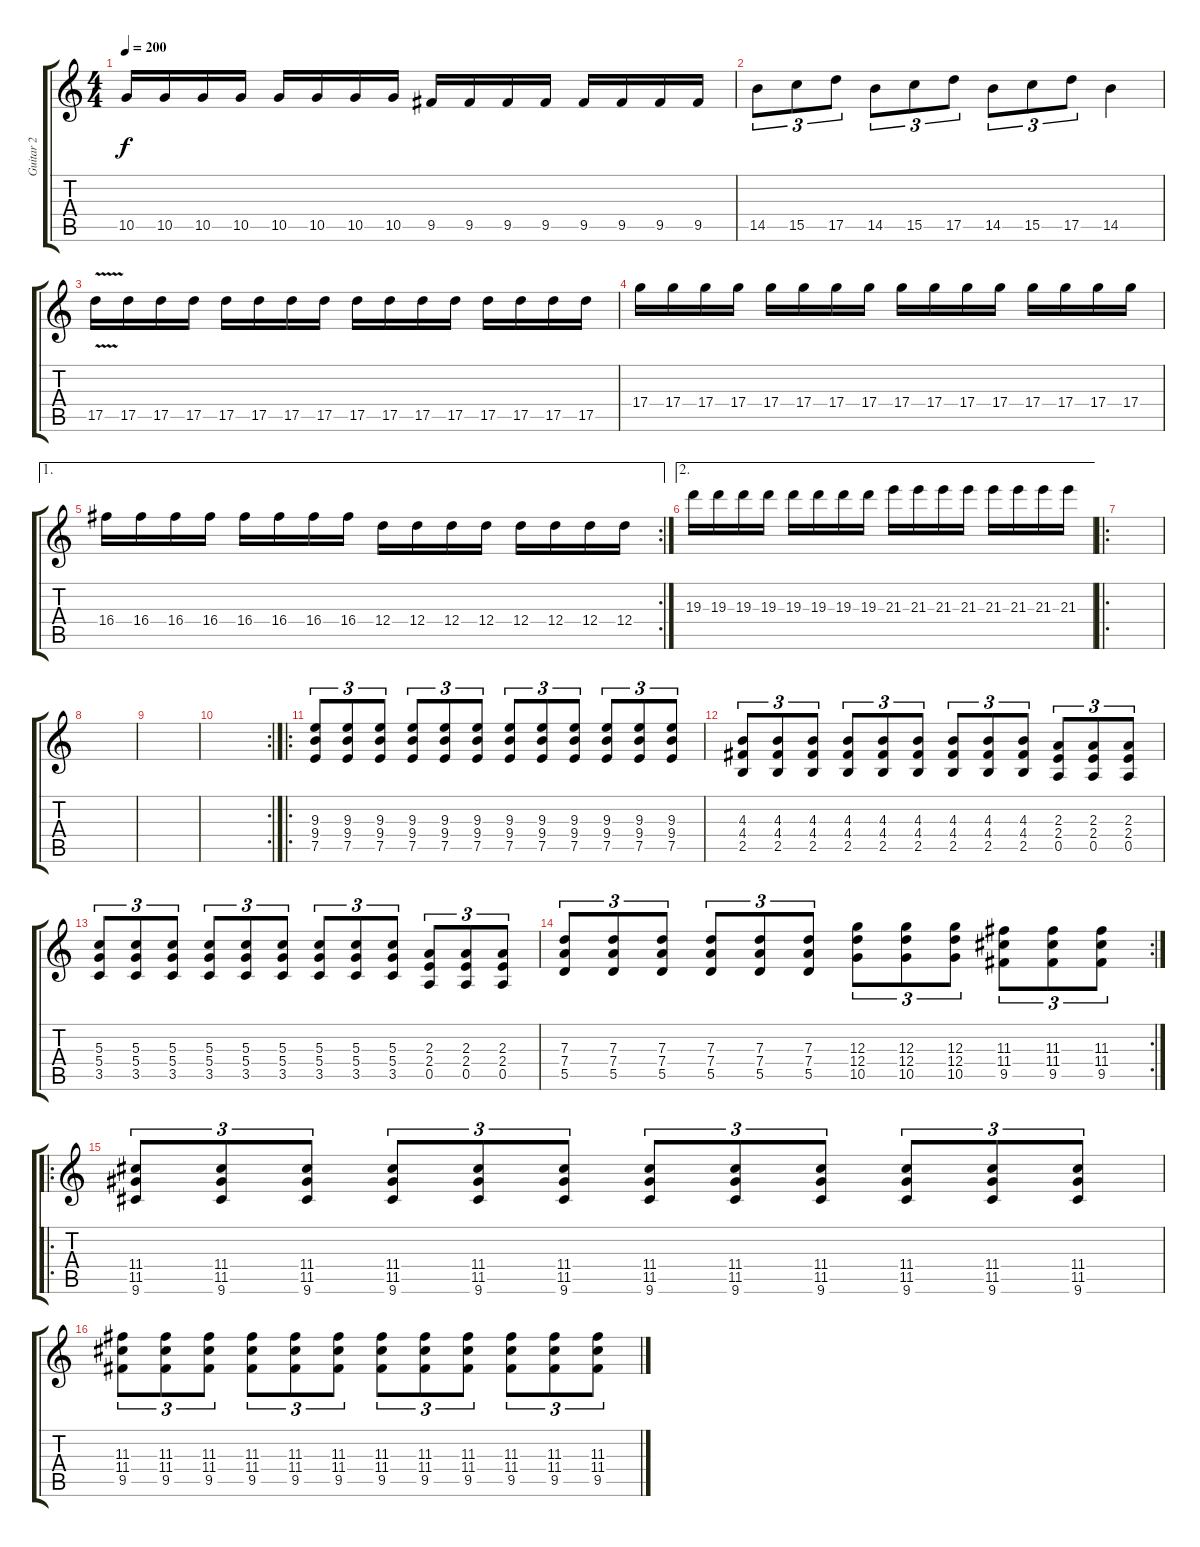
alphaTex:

\track ("Guitar 2" "Guitar 2") {instrument overdrivenguitar}
\staff {score tabs}
\tuning (E4 B3 G3 D3 A2 E2) {hide}
\ts (4 4)
\tempo 200
\clef g2
\ks c
10.5.16{dy f} 10.5.16 10.5.16 10.5.16 10.5.16 10.5.16 10.5.16 10.5.16 9.5.16 9.5.16 9.5.16 9.5.16 9.5.16 9.5.16 9.5.16 9.5.16 |
14.5.8{tu (3 2)} 15.5.8{tu (3 2)} 17.5.8{tu (3 2)} 14.5.8{tu (3 2)} 15.5.8{tu (3 2)} 17.5.8{tu (3 2)} 14.5.8{tu (3 2)} 15.5.8{tu (3 2)} 17.5.8{tu (3 2)} 14.5.4 |
17.5{v}.16 17.5.16 17.5.16 17.5.16 17.5.16 17.5.16 17.5.16 17.5.16 17.5.16 17.5.16 17.5.16 17.5.16 17.5.16 17.5.16 17.5.16 17.5.16 |
17.4.16 17.4.16 17.4.16 17.4.16 17.4.16 17.4.16 17.4.16 17.4.16 17.4.16 17.4.16 17.4.16 17.4.16 17.4.16 17.4.16 17.4.16 17.4.16 |
\ae 1
\rc 2
16.4.16 16.4.16 16.4.16 16.4.16 16.4.16 16.4.16 16.4.16 16.4.16 12.4.16 12.4.16 12.4.16 12.4.16 12.4.16 12.4.16 12.4.16 12.4.16 |
\ae 2
19.3.16 19.3.16 19.3.16 19.3.16 19.3.16 19.3.16 19.3.16 19.3.16 21.3.16 21.3.16 21.3.16 21.3.16 21.3.16 21.3.16 21.3.16 21.3.16 |
\ro
|
|
|
\rc 2
|
\ro
(9.3 9.4 7.5).8{tu (3 2)} (9.3 9.4 7.5).8{tu (3 2)} (9.3 9.4 7.5).8{tu (3 2)} (9.3 9.4 7.5).8{tu (3 2)} (9.3 9.4 7.5).8{tu (3 2)} (9.3 9.4 7.5).8{tu (3 2)} (9.3 9.4 7.5).8{tu (3 2)} (9.3 9.4 7.5).8{tu (3 2)} (9.3 9.4 7.5).8{tu (3 2)} (9.3 9.4 7.5).8{tu (3 2)} (9.3 9.4 7.5).8{tu (3 2)} (9.3 9.4 7.5).8{tu (3 2)} |
(4.3 4.4 2.5).8{tu (3 2)} (4.3 4.4 2.5).8{tu (3 2)} (4.3 4.4 2.5).8{tu (3 2)} (4.3 4.4 2.5).8{tu (3 2)} (4.3 4.4 2.5).8{tu (3 2)} (4.3 4.4 2.5).8{tu (3 2)} (4.3 4.4 2.5).8{tu (3 2)} (4.3 4.4 2.5).8{tu (3 2)} (4.3 4.4 2.5).8{tu (3 2)} (2.3 2.4 0.5).8{tu (3 2)} (2.3 2.4 0.5).8{tu (3 2)} (2.3 2.4 0.5).8{tu (3 2)} |
(5.3 5.4 3.5).8{tu (3 2)} (5.3 5.4 3.5).8{tu (3 2)} (5.3 5.4 3.5).8{tu (3 2)} (5.3 5.4 3.5).8{tu (3 2)} (5.3 5.4 3.5).8{tu (3 2)} (5.3 5.4 3.5).8{tu (3 2)} (5.3 5.4 3.5).8{tu (3 2)} (5.3 5.4 3.5).8{tu (3 2)} (5.3 5.4 3.5).8{tu (3 2)} (2.3 2.4 0.5).8{tu (3 2)} (2.3 2.4 0.5).8{tu (3 2)} (2.3 2.4 0.5).8{tu (3 2)} |
\rc 2
(7.3 7.4 5.5).8{tu (3 2)} (7.3 7.4 5.5).8{tu (3 2)} (7.3 7.4 5.5).8{tu (3 2)} (7.3 7.4 5.5).8{tu (3 2)} (7.3 7.4 5.5).8{tu (3 2)} (7.3 7.4 5.5).8{tu (3 2)} (12.3 12.4 10.5).8{tu (3 2)} (12.3 12.4 10.5).8{tu (3 2)} (12.3 12.4 10.5).8{tu (3 2)} (11.3 11.4 9.5).8{tu (3 2)} (11.3 11.4 9.5).8{tu (3 2)} (11.3 11.4 9.5).8{tu (3 2)} |
\ro
(11.4 11.5 9.6).8{tu (3 2)} (11.4 11.5 9.6).8{tu (3 2)} (11.4 11.5 9.6).8{tu (3 2)} (11.4 11.5 9.6).8{tu (3 2)} (11.4 11.5 9.6).8{tu (3 2)} (11.4 11.5 9.6).8{tu (3 2)} (11.4 11.5 9.6).8{tu (3 2)} (11.4 11.5 9.6).8{tu (3 2)} (11.4 11.5 9.6).8{tu (3 2)} (11.4 11.5 9.6).8{tu (3 2)} (11.4 11.5 9.6).8{tu (3 2)} (11.4 11.5 9.6).8{tu (3 2)} |
(11.3 11.4 9.5).8{tu (3 2)} (11.3 11.4 9.5).8{tu (3 2)} (11.3 11.4 9.5).8{tu (3 2)} (11.3 11.4 9.5).8{tu (3 2)} (11.3 11.4 9.5).8{tu (3 2)} (11.3 11.4 9.5).8{tu (3 2)} (11.3 11.4 9.5).8{tu (3 2)} (11.3 11.4 9.5).8{tu (3 2)} (11.3 11.4 9.5).8{tu (3 2)} (11.3 11.4 9.5).8{tu (3 2)} (11.3 11.4 9.5).8{tu (3 2)} (11.3 11.4 9.5).8{tu (3 2)}
